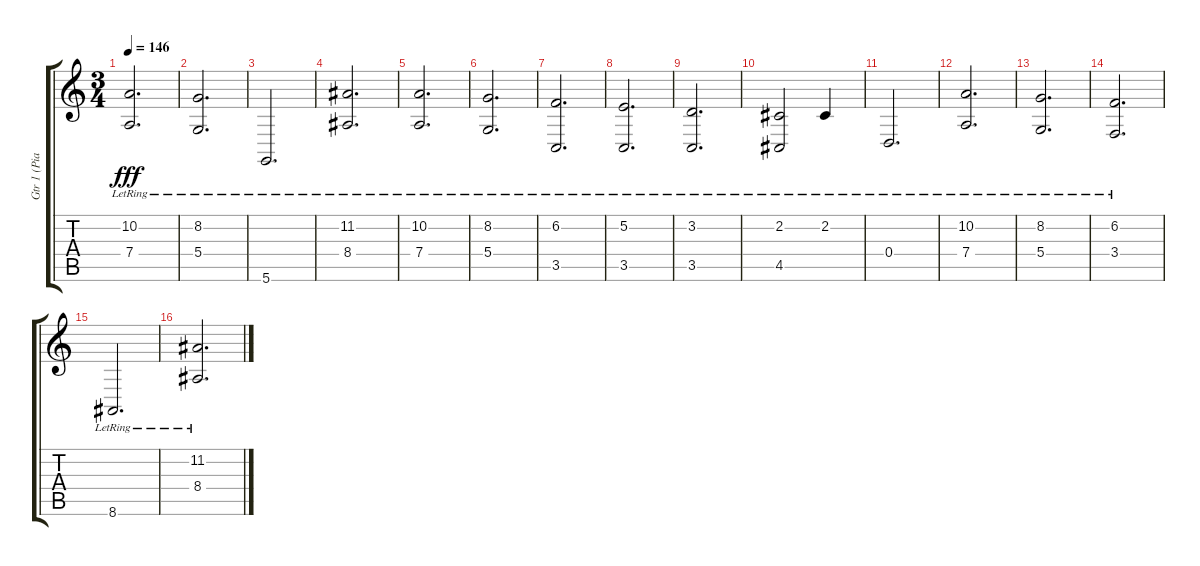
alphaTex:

\track ("Gtr 1 (Piano)" "Gtr 1 (Pia") {instrument acousticgrandpiano}
\staff {score tabs}
\tuning (E4 B3 G3 D3 A2 D2) {hide}
\ts (3 4)
\tempo 146
\clef g2
\ks c
(10.2{lr} 7.4{lr}).2{d dy fff} |
(8.2{lr} 5.4{lr}).2{d} |
5.6{lr}.2{d} |
(11.2{lr} 8.4{lr}).2{d} |
(10.2{lr} 7.4{lr}).2{d} |
(8.2{lr} 5.4{lr}).2{d} |
(6.2{lr} 3.5{lr}).2{d} |
(5.2{lr} 3.5{lr}).2{d} |
(3.2{lr} 3.5{lr}).2{d} |
(2.2{lr} 4.5{lr}).2 2.2{lr}.4 |
0.4{lr}.2{d} |
(10.2{lr} 7.4{lr}).2{d} |
(8.2{lr} 5.4{lr}).2{d} |
(6.2{lr} 3.4{lr}).2{d} |
8.6{lr}.2{d} |
(11.2{lr} 8.4{lr}).2{d}
